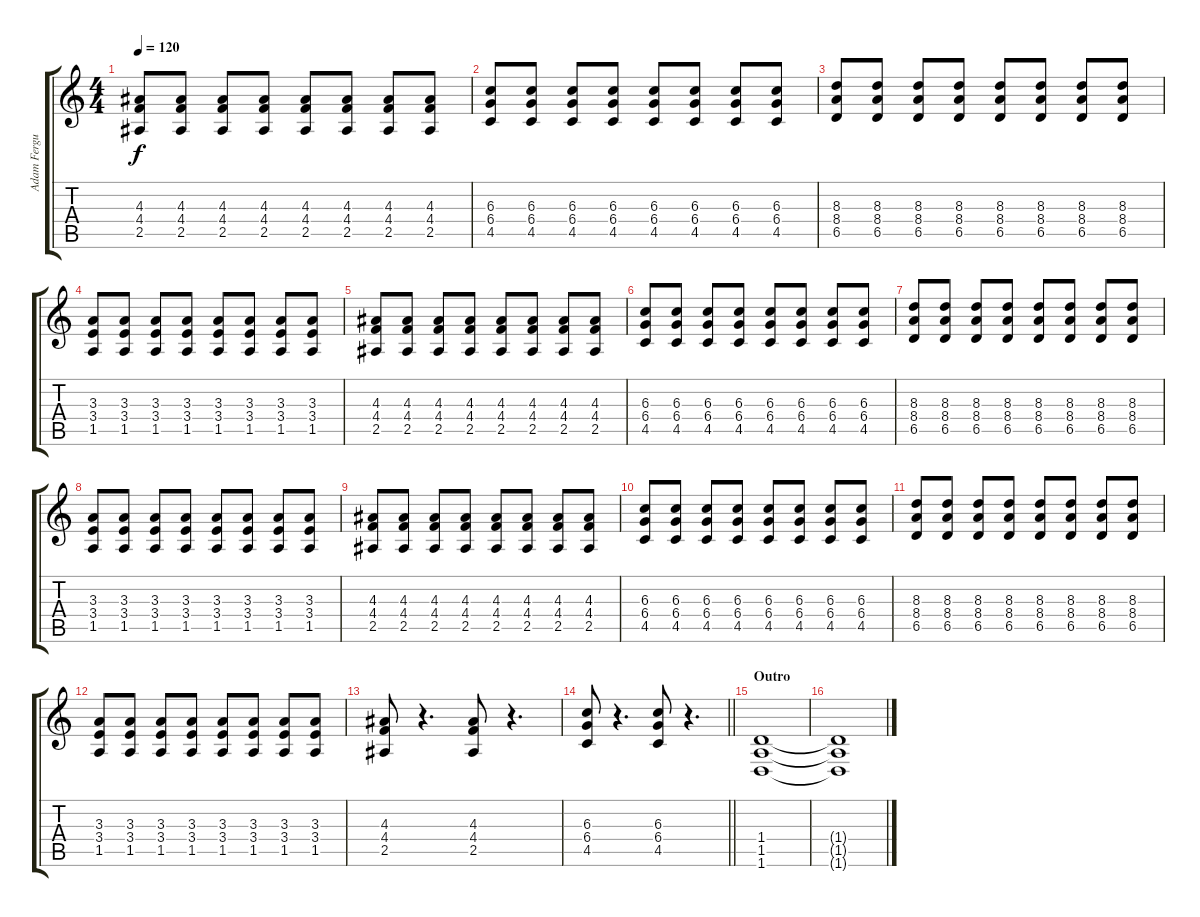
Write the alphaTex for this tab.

\track ("Adam Ferguson - Guitar" "Adam Fergu") {instrument distortionguitar}
\staff {score tabs}
\tuning (Eb4 Bb3 Gb3 Db3 Ab2 Db2) {hide}
\ts (4 4)
\tempo 120
\clef g2
\ks c
(4.3 4.4 2.5).8{dy f} (4.3 4.4 2.5).8 (4.3 4.4 2.5).8 (4.3 4.4 2.5).8 (4.3 4.4 2.5).8 (4.3 4.4 2.5).8 (4.3 4.4 2.5).8 (4.3 4.4 2.5).8 |
(6.3 6.4 4.5).8 (6.3 6.4 4.5).8 (6.3 6.4 4.5).8 (6.3 6.4 4.5).8 (6.3 6.4 4.5).8 (6.3 6.4 4.5).8 (6.3 6.4 4.5).8 (6.3 6.4 4.5).8 |
(8.3 8.4 6.5).8 (8.3 8.4 6.5).8 (8.3 8.4 6.5).8 (8.3 8.4 6.5).8 (8.3 8.4 6.5).8 (8.3 8.4 6.5).8 (8.3 8.4 6.5).8 (8.3 8.4 6.5).8 |
(3.3 3.4 1.5).8 (3.3 3.4 1.5).8 (3.3 3.4 1.5).8 (3.3 3.4 1.5).8 (3.3 3.4 1.5).8 (3.3 3.4 1.5).8 (3.3 3.4 1.5).8 (3.3 3.4 1.5).8 |
(4.3 4.4 2.5).8 (4.3 4.4 2.5).8 (4.3 4.4 2.5).8 (4.3 4.4 2.5).8 (4.3 4.4 2.5).8 (4.3 4.4 2.5).8 (4.3 4.4 2.5).8 (4.3 4.4 2.5).8 |
(6.3 6.4 4.5).8 (6.3 6.4 4.5).8 (6.3 6.4 4.5).8 (6.3 6.4 4.5).8 (6.3 6.4 4.5).8 (6.3 6.4 4.5).8 (6.3 6.4 4.5).8 (6.3 6.4 4.5).8 |
(8.3 8.4 6.5).8 (8.3 8.4 6.5).8 (8.3 8.4 6.5).8 (8.3 8.4 6.5).8 (8.3 8.4 6.5).8 (8.3 8.4 6.5).8 (8.3 8.4 6.5).8 (8.3 8.4 6.5).8 |
(3.3 3.4 1.5).8 (3.3 3.4 1.5).8 (3.3 3.4 1.5).8 (3.3 3.4 1.5).8 (3.3 3.4 1.5).8 (3.3 3.4 1.5).8 (3.3 3.4 1.5).8 (3.3 3.4 1.5).8 |
(4.3 4.4 2.5).8 (4.3 4.4 2.5).8 (4.3 4.4 2.5).8 (4.3 4.4 2.5).8 (4.3 4.4 2.5).8 (4.3 4.4 2.5).8 (4.3 4.4 2.5).8 (4.3 4.4 2.5).8 |
(6.3 6.4 4.5).8 (6.3 6.4 4.5).8 (6.3 6.4 4.5).8 (6.3 6.4 4.5).8 (6.3 6.4 4.5).8 (6.3 6.4 4.5).8 (6.3 6.4 4.5).8 (6.3 6.4 4.5).8 |
(8.3 8.4 6.5).8 (8.3 8.4 6.5).8 (8.3 8.4 6.5).8 (8.3 8.4 6.5).8 (8.3 8.4 6.5).8 (8.3 8.4 6.5).8 (8.3 8.4 6.5).8 (8.3 8.4 6.5).8 |
(3.3 3.4 1.5).8 (3.3 3.4 1.5).8 (3.3 3.4 1.5).8 (3.3 3.4 1.5).8 (3.3 3.4 1.5).8 (3.3 3.4 1.5).8 (3.3 3.4 1.5).8 (3.3 3.4 1.5).8 |
(4.3 4.4 2.5).8 r.4{d} (4.3 4.4 2.5).8 r.4{d} |
\barLineRight lightlight
(6.3 6.4 4.5).8 r.4{d} (6.3 6.4 4.5).8 r.4{d} |
\section ("" "Outro")
(1.4 1.5 1.6).1 |
(1.4{t} 1.5{t} 1.6{t}).1
